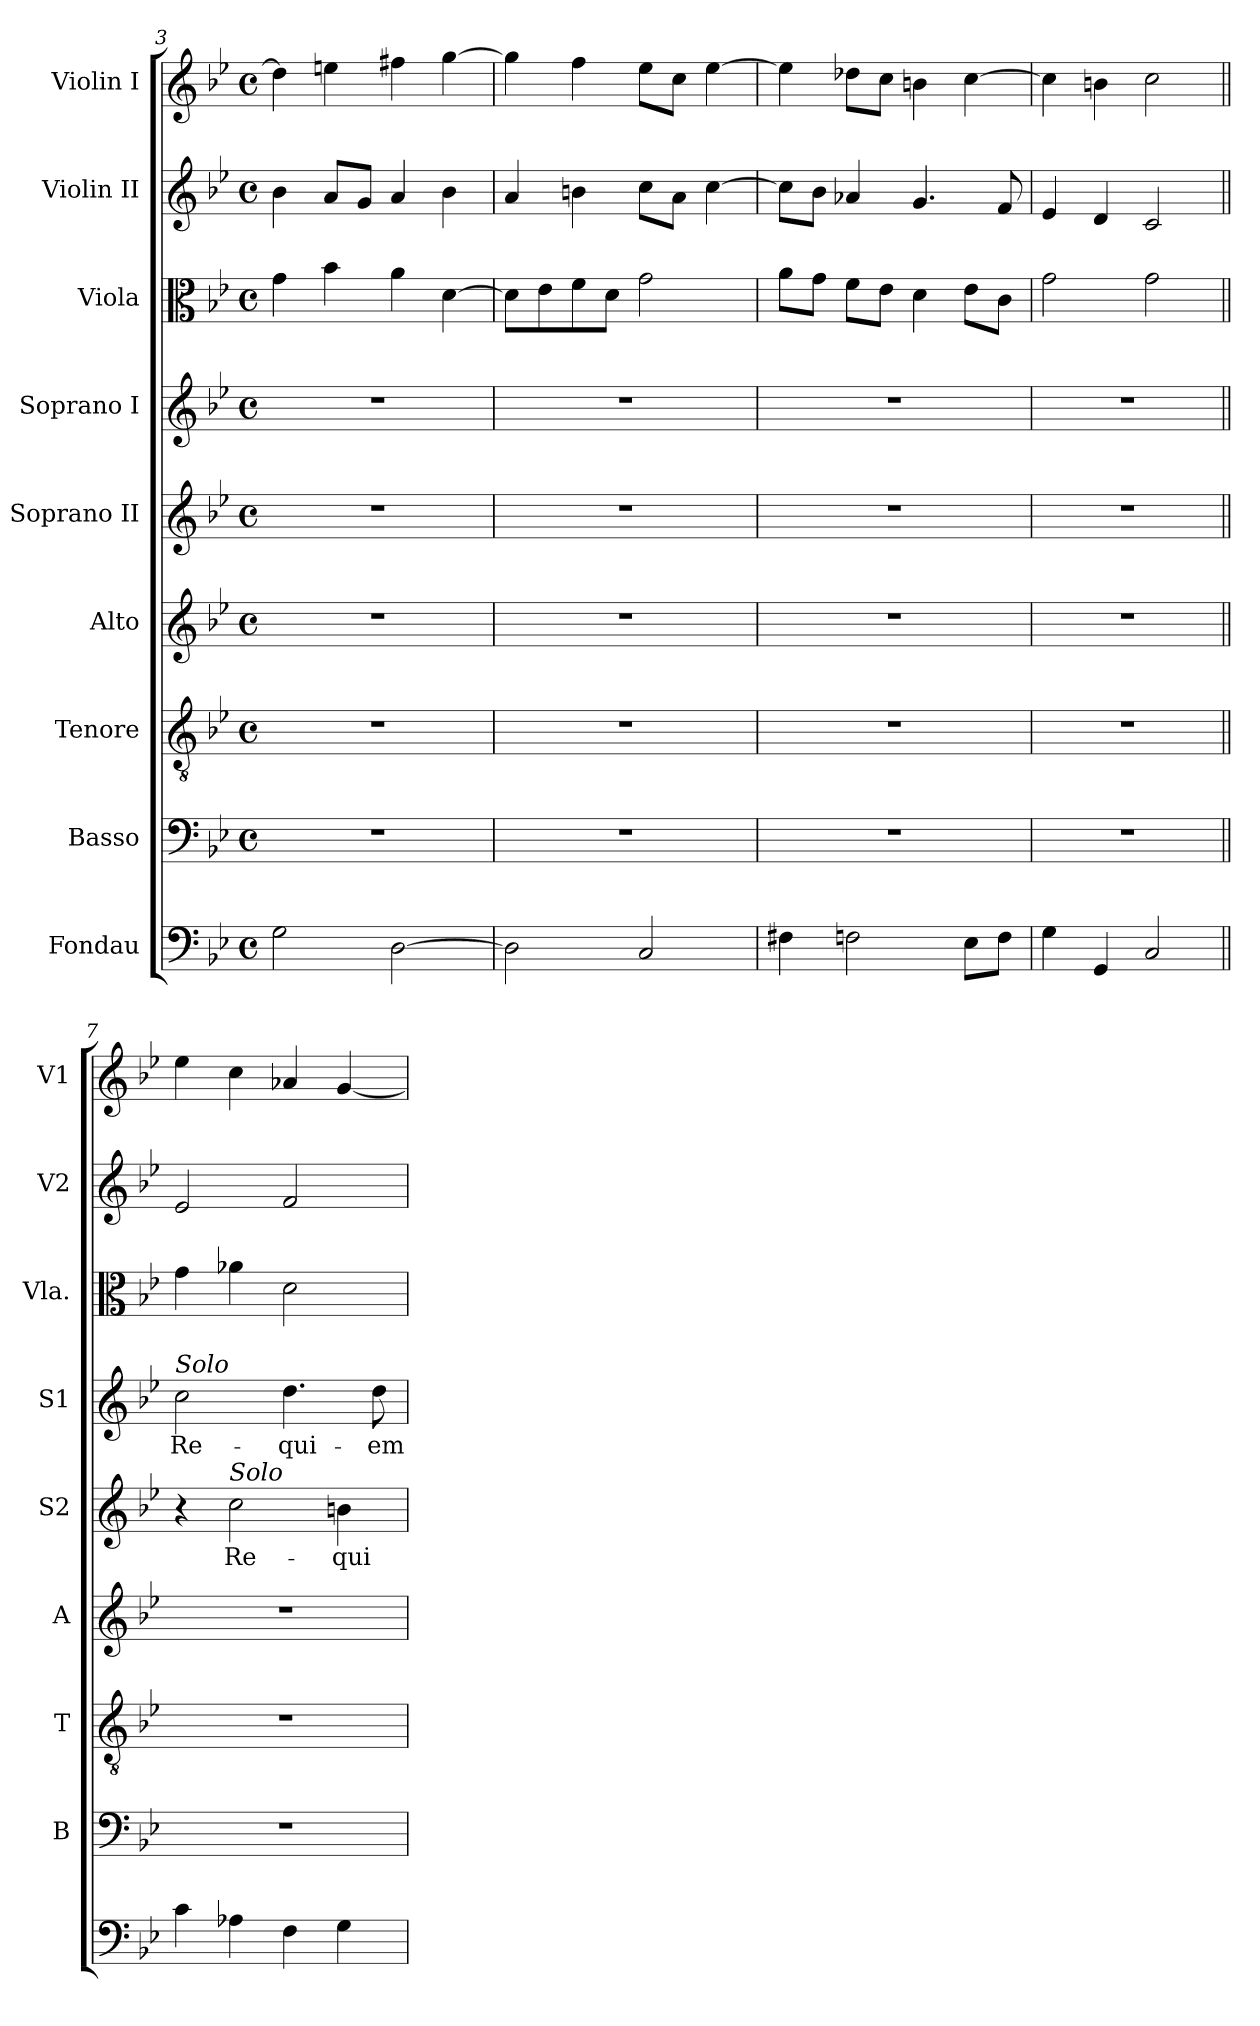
**kern	**kern	**kern	**kern	**kern	**text	**kern	**text	**kern	**kern	**kern
*part9	*part8	*part7	*part6	*part5	*part5	*part4	*part4	*part3	*part2	*part1
*staff9	*staff8	*staff7	*staff6	*staff5	*staff5	*staff4	*staff4	*staff3	*staff2	*staff1
*I"Fondau	*I"Basso	*I"Tenore	*I"Alto	*I"Soprano  II	*	*I"Soprano  I	*	*I"Viola	*I"Violin  II	*I"Violin  I
*	*I'B	*I'T	*I'A	*I'S2	*	*I'S1	*	*I'Vla.	*I'V2	*I'V1
*clefF4	*clefF4	*clefGv2	*clefG2	*clefG2	*	*clefG2	*	*clefC3	*clefG2	*clefG2
*k[b-e-]	*k[b-e-]	*k[b-e-]	*k[b-e-]	*k[b-e-]	*	*k[b-e-]	*	*k[b-e-]	*k[b-e-]	*k[b-e-]
*B-:	*B-:	*B-:	*B-:	*B-:	*	*B-:	*	*B-:	*B-:	*B-:
*M4/4	*M4/4	*M4/4	*M4/4	*M4/4	*	*M4/4	*	*M4/4	*M4/4	*M4/4
*met(c)	*met(c)	*met(c)	*met(c)	*met(c)	*	*met(c)	*	*met(c)	*met(c)	*met(c)
=3	=3	=3	=3	=3	=3	=3	=3	=3	=3	=3
2G\	1r	1r	1r	1r	.	1r	.	4g\	4b-\	4dd\]
.	.	.	.	.	.	.	.	4b-\	8a/L	4een\
.	.	.	.	.	.	.	.	.	8g/J	.
[2D\	.	.	.	.	.	.	.	4a\	4a/	4ff#X\
.	.	.	.	.	.	.	.	[4d\	4b-\	[4gg\
=4	=4	=4	=4	=4	=4	=4	=4	=4	=4	=4
2D\]	1r	1r	1r	1r	.	1r	.	8d\L]	4a/	4gg\]
.	.	.	.	.	.	.	.	8e-\	.	.
.	.	.	.	.	.	.	.	8f\	4bn\	4ff\
.	.	.	.	.	.	.	.	8d\J	.	.
2C/	.	.	.	.	.	.	.	2g\	8cc\L	8ee-\L
.	.	.	.	.	.	.	.	.	8a\J	8cc\J
.	.	.	.	.	.	.	.	.	[4cc\	[4ee-\
=5	=5	=5	=5	=5	=5	=5	=5	=5	=5	=5
4F#X\	1r	1r	1r	1r	.	1r	.	8a\L	8cc\L]	4ee-\]
.	.	.	.	.	.	.	.	8g\J	8b-\J	.
2Fn\	.	.	.	.	.	.	.	8f\L	4a-X/	8dd-X\L
.	.	.	.	.	.	.	.	8e-\J	.	8cc\J
.	.	.	.	.	.	.	.	4d\	4.g/	4bn\
8E-\L	.	.	.	.	.	.	.	8e-\L	.	[4cc\
8F\J	.	.	.	.	.	.	.	8c\J	8f/	.
!!LO:PB:g=z
=6	=6	=6	=6	=6	=6	=6	=6	=6	=6	=6
4G\	1r	1r	1r	1r	.	1r	.	2g\	4e-/	4cc\]
4GG/	.	.	.	.	.	.	.	.	4d/	4bn\
2C/	.	.	.	.	.	.	.	2g\	2c/	2cc\
=7||	=7||	=7||	=7||	=7||	=7||	=7||	=7||	=7||	=7||	=7||
!	!	!	!	!	!	!LO:TX:a:i:t=Solo	!	!	!	!
!	!	!	!	!	!	!	!LO:LY:b	!	!	!
4c\	1r	1r	1r	4r	.	2cc\	Re-	4g\	2e-/	4ee-\
!	!	!	!	!LO:TX:a:i:t=Solo	!	!	!	!	!	!
!	!	!	!	!	!LO:LY:b	!	!	!	!	!
4A-X\	.	.	.	2cc\	Re-	.	.	4a-X\	.	4cc\
!	!	!	!	!	!	!	!LO:LY:b	!	!	!
4F\	.	.	.	.	.	4.dd\	-qui-	2d\	2f/	4a-X/
!	!	!	!	!	!LO:LY:b	!	!	!	!	!
4G\	.	.	.	4bn\	-qui-	.	.	.	.	[4g/
!	!	!	!	!	!	!	!LO:LY:b	!	!	!
.	.	.	.	.	.	8dd\	-em	.	.	.
=	=	=	=	=	=	=	=	=	=	=
*-	*-	*-	*-	*-	*-	*-	*-	*-	*-	*-
